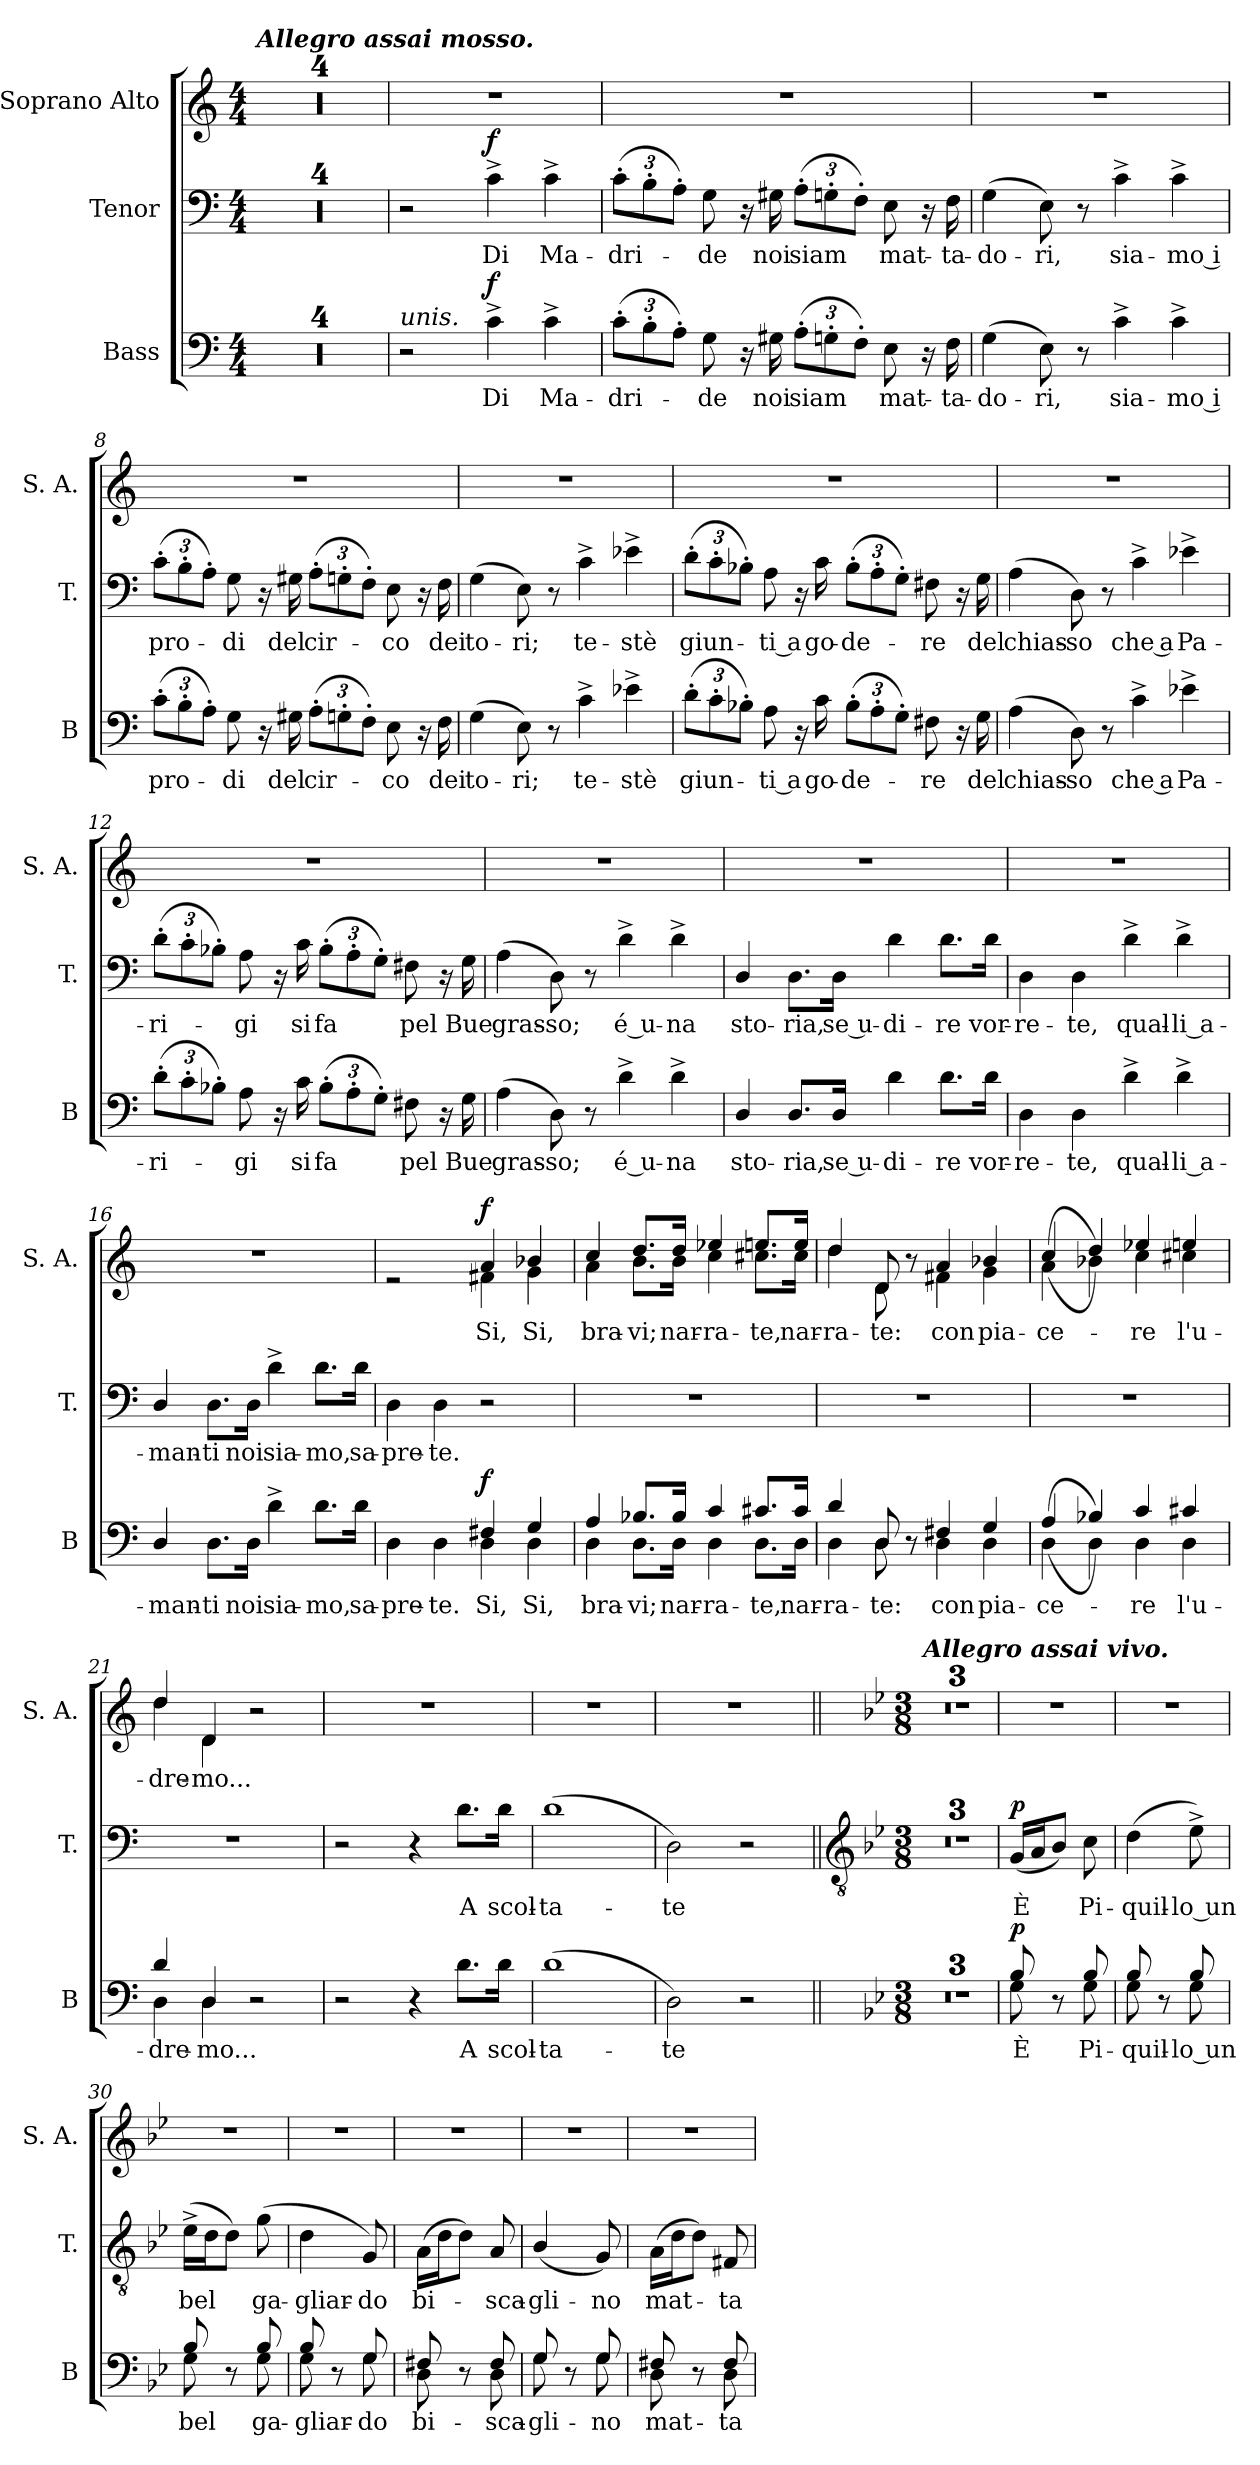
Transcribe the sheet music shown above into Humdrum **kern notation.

**kern	**text	**dynam	**kern	**text	**dynam	**kern	**text	**dynam
*part3	*part3	*part3	*part2	*part2	*part2	*part1	*part1	*part1
*staff3	*staff3	*staff3	*staff2	*staff2	*staff2	*staff1	*staff1	*staff1
*I"Bass	*	*	*I"Tenor	*	*	*I"Soprano Alto	*	*
*I'B	*	*	*I'T.	*	*	*I'S. A.	*	*
*clefF4	*	*	*clefF4	*	*	*clefG2	*	*
*k[]	*	*	*k[]	*	*	*k[]	*	*
*M4/4	*	*	*M4/4	*	*	*M4/4	*	*
=1	=1	=1	=1	=1	=1	=1	=1	=1
!	!	!	!	!	!	!LO:TX:a:Bi:t=Allegro assai mosso.	!	!
1r	.	.	1r	.	.	1r	.	.
=2	=2	=2	=2	=2	=2	=2	=2	=2
1r	.	.	1r	.	.	1r	.	.
=3	=3	=3	=3	=3	=3	=3	=3	=3
1r	.	.	1r	.	.	1r	.	.
=4	=4	=4	=4	=4	=4	=4	=4	=4
1r	.	.	1r	.	.	1r	.	.
=5	=5	=5	=5	=5	=5	=5	=5	=5
!LO:TX:a:i:t=unis.	!	!	!	!	!	!	!	!
2r	.	.	2r	.	.	1r	.	.
!	!LO:LY:b	!LO:DY:a	!	!LO:LY:b	!LO:DY:a	!	!	!
4c^\	Di	f	4c^\	Di	f	.	.	.
!	!LO:LY:b	!	!	!LO:LY:b	!	!	!	!
4c^\	Ma-	.	4c^\	Ma-	.	.	.	.
=6	=6	=6	=6	=6	=6	=6	=6	=6
*Xbrackettup	*	*	*	*	*	*	*	*
!	!LO:LY:b	!	!	!	!	!	!	!
*	*	*	*Xbrackettup	*	*	*	*	*
!	!	!	!	!LO:LY:b	!	!	!	!
(<12c'\L	-dri-	.	(<12c'\L	-dri-	.	1r	.	.
12B'\	.	.	12B'\	.	.	.	.	.
12A'\J)	.	.	12A'\J)	.	.	.	.	.
!	!LO:LY:b	!	!	!LO:LY:b	!	!	!	!
8G\	-de	.	8G\	-de	.	.	.	.
16r	.	.	16r	.	.	.	.	.
!	!LO:LY:b	!	!	!LO:LY:b	!	!	!	!
16G#X\	noi	.	16G#X\	noi	.	.	.	.
!	!LO:LY:b	!	!	!LO:LY:b	!	!	!	!
(<12A'\L	siam	.	(<12A'\L	siam	.	.	.	.
12Gn'\	.	.	12Gn'\	.	.	.	.	.
12F'\J)	.	.	12F'\J)	.	.	.	.	.
!	!LO:LY:b	!	!	!LO:LY:b	!	!	!	!
8E\	mat-	.	8E\	mat-	.	.	.	.
16r	.	.	16r	.	.	.	.	.
!	!LO:LY:b	!	!	!LO:LY:b	!	!	!	!
16F\	-ta-	.	16F\	-ta-	.	.	.	.
=7	=7	=7	=7	=7	=7	=7	=7	=7
!	!LO:LY:b	!	!	!LO:LY:b	!	!	!	!
(>4G\	-do-	.	(>4G\	-do-	.	1r	.	.
!	!LO:LY:b	!	!	!LO:LY:b	!	!	!	!
8E\)	-ri,	.	8E\)	-ri,	.	.	.	.
8r	.	.	8r	.	.	.	.	.
!	!LO:LY:b	!	!	!LO:LY:b	!	!	!	!
4c^\	sia-	.	4c^\	sia-	.	.	.	.
!	!LO:LY:b	!	!	!LO:LY:b	!	!	!	!
4c^\	-mo i	.	4c^\	-mo i	.	.	.	.
=8	=8	=8	=8	=8	=8	=8	=8	=8
!	!LO:LY:b	!	!	!LO:LY:b	!	!	!	!
(<12c'\L	pro-	.	(<12c'\L	pro-	.	1r	.	.
12B'\	.	.	12B'\	.	.	.	.	.
12A'\J)	.	.	12A'\J)	.	.	.	.	.
!	!LO:LY:b	!	!	!LO:LY:b	!	!	!	!
8G\	-di	.	8G\	-di	.	.	.	.
16r	.	.	16r	.	.	.	.	.
!	!LO:LY:b	!	!	!LO:LY:b	!	!	!	!
16G#X\	del	.	16G#X\	del	.	.	.	.
!	!LO:LY:b	!	!	!LO:LY:b	!	!	!	!
(<12A'\L	cir-	.	(<12A'\L	cir-	.	.	.	.
12Gn'\	.	.	12Gn'\	.	.	.	.	.
12F'\J)	.	.	12F'\J)	.	.	.	.	.
!	!LO:LY:b	!	!	!LO:LY:b	!	!	!	!
8E\	-co	.	8E\	-co	.	.	.	.
16r	.	.	16r	.	.	.	.	.
!	!LO:LY:b	!	!	!LO:LY:b	!	!	!	!
16F\	dei	.	16F\	dei	.	.	.	.
!!LO:LB:g=z
=9	=9	=9	=9	=9	=9	=9	=9	=9
!	!LO:LY:b	!	!	!LO:LY:b	!	!	!	!
(>4G\	to-	.	(>4G\	to-	.	1r	.	.
!	!LO:LY:b	!	!	!LO:LY:b	!	!	!	!
8E\)	-ri;	.	8E\)	-ri;	.	.	.	.
8r	.	.	8r	.	.	.	.	.
!	!LO:LY:b	!	!	!LO:LY:b	!	!	!	!
4c^\	te-	.	4c^\	te-	.	.	.	.
!	!LO:LY:b	!	!	!LO:LY:b	!	!	!	!
4e-X^\	-stè	.	4e-X^\	-stè	.	.	.	.
=10	=10	=10	=10	=10	=10	=10	=10	=10
!	!LO:LY:b	!	!	!LO:LY:b	!	!	!	!
(<12d'\L	giun-	.	(<12d'\L	giun-	.	1r	.	.
12c'\	.	.	12c'\	.	.	.	.	.
12B-X'\J)	.	.	12B-X'\J)	.	.	.	.	.
!	!LO:LY:b	!	!	!LO:LY:b	!	!	!	!
8A\	-ti a	.	8A\	-ti a	.	.	.	.
16r	.	.	16r	.	.	.	.	.
!	!LO:LY:b	!	!	!LO:LY:b	!	!	!	!
16c\	go-	.	16c\	go-	.	.	.	.
!	!LO:LY:b	!	!	!LO:LY:b	!	!	!	!
(<12B-'\L	-de-	.	(<12B-'\L	-de-	.	.	.	.
12A'\	.	.	12A'\	.	.	.	.	.
12G'\J)	.	.	12G'\J)	.	.	.	.	.
!	!LO:LY:b	!	!	!LO:LY:b	!	!	!	!
8F#X\	-re	.	8F#X\	-re	.	.	.	.
16r	.	.	16r	.	.	.	.	.
!	!LO:LY:b	!	!	!LO:LY:b	!	!	!	!
16G\	del	.	16G\	del	.	.	.	.
=11	=11	=11	=11	=11	=11	=11	=11	=11
!	!LO:LY:b	!	!	!LO:LY:b	!	!	!	!
(>4A\	chias-	.	(>4A\	chias-	.	1r	.	.
!	!LO:LY:b	!	!	!LO:LY:b	!	!	!	!
8D\)	-so	.	8D\)	-so	.	.	.	.
8r	.	.	8r	.	.	.	.	.
!	!LO:LY:b	!	!	!LO:LY:b	!	!	!	!
4c^\	che a	.	4c^\	che a	.	.	.	.
!	!LO:LY:b	!	!	!LO:LY:b	!	!	!	!
4e-X^\	Pa-	.	4e-X^\	Pa-	.	.	.	.
=12	=12	=12	=12	=12	=12	=12	=12	=12
!	!LO:LY:b	!	!	!LO:LY:b	!	!	!	!
(<12d'\L	-ri-	.	(<12d'\L	-ri-	.	1r	.	.
12c'\	.	.	12c'\	.	.	.	.	.
12B-X'\J)	.	.	12B-X'\J)	.	.	.	.	.
!	!LO:LY:b	!	!	!LO:LY:b	!	!	!	!
8A\	-gi	.	8A\	-gi	.	.	.	.
16r	.	.	16r	.	.	.	.	.
!	!LO:LY:b	!	!	!LO:LY:b	!	!	!	!
16c\	si	.	16c\	si	.	.	.	.
!	!LO:LY:b	!	!	!LO:LY:b	!	!	!	!
(<12B-'\L	-fa	.	(<12B-'\L	-fa	.	.	.	.
12A'\	.	.	12A'\	.	.	.	.	.
12G'\J)	.	.	12G'\J)	.	.	.	.	.
!	!LO:LY:b	!	!	!LO:LY:b	!	!	!	!
8F#X\	pel	.	8F#X\	pel	.	.	.	.
16r	.	.	16r	.	.	.	.	.
!	!LO:LY:b	!	!	!LO:LY:b	!	!	!	!
16G\	Bue	.	16G\	Bue	.	.	.	.
=13	=13	=13	=13	=13	=13	=13	=13	=13
!	!LO:LY:b	!	!	!LO:LY:b	!	!	!	!
(>4A\	gras-	.	(>4A\	gras-	.	1r	.	.
!	!LO:LY:b	!	!	!LO:LY:b	!	!	!	!
8D\)	-so;	.	8D\)	-so;	.	.	.	.
8r	.	.	8r	.	.	.	.	.
!	!LO:LY:b	!	!	!LO:LY:b	!	!	!	!
4d^\	é u-	.	4d^\	é u-	.	.	.	.
!	!LO:LY:b	!	!	!LO:LY:b	!	!	!	!
4d^\	-na	.	4d^\	-na	.	.	.	.
!!LO:LB:g=z
=14	=14	=14	=14	=14	=14	=14	=14	=14
!	!LO:LY:b	!	!	!LO:LY:b	!	!	!	!
4D/	sto-	.	4D/	sto-	.	1r	.	.
!	!LO:LY:b	!	!	!LO:LY:b	!	!	!	!
8.D/L	-ria,	.	8.D\L	-ria,	.	.	.	.
!	!LO:LY:b	!	!	!LO:LY:b	!	!	!	!
16D/Jk	se u-	.	16D\Jk	se u-	.	.	.	.
!	!LO:LY:b	!	!	!LO:LY:b	!	!	!	!
4d\	-di-	.	4d\	-di-	.	.	.	.
!	!LO:LY:b	!	!	!LO:LY:b	!	!	!	!
8.d\L	-re	.	8.d\L	-re	.	.	.	.
!	!LO:LY:b	!	!	!LO:LY:b	!	!	!	!
16d\Jk	vor-	.	16d\Jk	vor-	.	.	.	.
=15	=15	=15	=15	=15	=15	=15	=15	=15
!	!LO:LY:b	!	!	!LO:LY:b	!	!	!	!
4D\	-re-	.	4D\	-re-	.	1r	.	.
!	!LO:LY:b	!	!	!LO:LY:b	!	!	!	!
4D\	-te,	.	4D\	-te,	.	.	.	.
!	!LO:LY:b	!	!	!LO:LY:b	!	!	!	!
4d^\	qual-	.	4d^\	qual-	.	.	.	.
!	!LO:LY:b	!	!	!LO:LY:b	!	!	!	!
4d^\	-li a-	.	4d^\	-li a-	.	.	.	.
=16	=16	=16	=16	=16	=16	=16	=16	=16
!	!LO:LY:b	!	!	!LO:LY:b	!	!	!	!
4D/	-man-	.	4D/	-man-	.	1r	.	.
!	!LO:LY:b	!	!	!LO:LY:b	!	!	!	!
8.D\L	-ti	.	8.D\L	-ti	.	.	.	.
!	!LO:LY:b	!	!	!LO:LY:b	!	!	!	!
16D\Jk	noi	.	16D\Jk	noi	.	.	.	.
!	!LO:LY:b	!	!	!LO:LY:b	!	!	!	!
4d^\	sia-	.	4d^\	sia-	.	.	.	.
!	!LO:LY:b	!	!	!LO:LY:b	!	!	!	!
8.d\L	-mo,	.	8.d\L	-mo,	.	.	.	.
!	!LO:LY:b	!	!	!LO:LY:b	!	!	!	!
16d\Jk	sa-	.	16d\Jk	sa-	.	.	.	.
=17	=17	=17	=17	=17	=17	=17	=17	=17
!	!LO:LY:b	!	!	!LO:LY:b	!	!	!	!
*^	*	*	*^	*	*	*^	*	*
4D\	2ryy	-pre-	.	4D\	2ryy	-pre-	.	2re	2ryy	.	.
!	!	!LO:LY:b	!	!	!	!LO:LY:b	!	!	!	!	!
4D\	.	-te.	.	4D\	.	-te.	.	.	.	.	.
!	!	!LO:LY:b	!LO:DY:a	!	!	!	!	!	!	!LO:LY:b	!LO:DY:a
4D\	4F#X/	Si,	f	2r	2ryy	.	.	4f#X\	4a/	Si,	f
!	!	!LO:LY:b	!	!	!	!	!	!	!	!LO:LY:b	!
4D\	4G/	Si,	.	.	.	.	.	4g\	4b-X/	Si,	.
*	*	*	*	*v	*v	*	*	*	*	*	*
=18	=18	=18	=18	=18	=18	=18	=18	=18	=18	=18
!	!	!LO:LY:b	!	!	!	!	!	!	!LO:LY:b	!
4D\	4A/	bra-	.	1r	.	.	4a\	4cc/	bra-	.
!	!	!LO:LY:b	!	!	!	!	!	!	!LO:LY:b	!
8.D\L	8.B-X/L	-vi;	.	.	.	.	8.b\L	8.dd/L	-vi;	.
!	!	!LO:LY:b	!	!	!	!	!	!	!LO:LY:b	!
16D\Jk	16B-/Jk	nar-	.	.	.	.	16b\Jk	16dd/Jk	nar-	.
!	!	!LO:LY:b	!	!	!	!	!	!	!LO:LY:b	!
4D\	4c/	-ra-	.	.	.	.	4cc\	4ee-X/	-ra-	.
!	!	!LO:LY:b	!	!	!	!	!	!	!LO:LY:b	!
8.D\L	8.c#X/L	-te,	.	.	.	.	8.cc#X\L	8.een/L	-te,	.
!	!	!LO:LY:b	!	!	!	!	!	!	!LO:LY:b	!
16D\Jk	16c#/Jk	nar-	.	.	.	.	16cc#\Jk	16ee/Jk	nar-	.
!!LO:LB:g=z	!!
=19	=19	=19	=19	=19	=19	=19	=19	=19	=19	=19
!	!	!LO:LY:b	!	!	!	!	!	!	!LO:LY:b	!
4D\	4d/	-ra-	.	1r	.	.	4dd\	4dd/	-ra-	.
!	!	!LO:LY:b	!	!	!	!	!	!	!LO:LY:b	!
8D\	8D/	-te:	.	.	.	.	8d\	8d/	-te:	.
8r	8ryy	.	.	.	.	.	8r	8ryy	.	.
!	!	!LO:LY:b	!	!	!	!	!	!	!LO:LY:b	!
4D\	4F#X/	con	.	.	.	.	4f#X\	4a/	con	.
!	!	!LO:LY:b	!	!	!	!	!	!	!LO:LY:b	!
4D\	4G/	pia-	.	.	.	.	4g\	4b-X/	pia-	.
=20	=20	=20	=20	=20	=20	=20	=20	=20	=20	=20
!	!	!LO:LY:b	!	!	!	!	!	!	!LO:LY:b	!
(<4D\	(>4A/	-ce-	.	1r	.	.	(<4a\	(>4cc/	-ce-	.
4D\)	4B-X/)	.	.	.	.	.	4b-X\)	4dd/)	.	.
!	!	!LO:LY:b	!	!	!	!	!	!	!LO:LY:b	!
4D\	4c/	-re	.	.	.	.	4cc\	4ee-X/	-re	.
!	!	!LO:LY:b	!	!	!	!	!	!	!LO:LY:b	!
4D\	4c#X/	l'u-	.	.	.	.	4cc#X\	4een/	l'u-	.
=21	=21	=21	=21	=21	=21	=21	=21	=21	=21	=21
!	!	!LO:LY:b	!	!	!	!	!	!	!LO:LY:b	!
4D\	4d/	-dre-	.	1r	.	.	4dd\	4dd/	-dre-	.
!	!	!LO:LY:b	!	!	!	!	!	!	!LO:LY:b	!
4D\	4D/	-mo...	.	.	.	.	4d\	4d/	-mo...	.
2r	2ryy	.	.	.	.	.	2r	2ryy	.	.
*v	*v	*	*	*	*	*	*v	*v	*	*
=22	=22	=22	=22	=22	=22	=22	=22	=22
2r	.	.	2r	.	.	1r	.	.
4r	.	.	4r	.	.	.	.	.
!	!LO:LY:b	!	!	!LO:LY:b	!	!	!	!
8.d\L	-A	.	8.d\L	-A	.	.	.	.
!	!LO:LY:b	!	!	!LO:LY:b	!	!	!	!
16d\Jk	scol-	.	16d\Jk	scol-	.	.	.	.
=23	=23	=23	=23	=23	=23	=23	=23	=23
!	!LO:LY:b	!	!	!LO:LY:b	!	!	!	!
(>1d	-ta-	.	(>1d	-ta-	.	1r	.	.
=24	=24	=24	=24	=24	=24	=24	=24	=24
!	!LO:LY:b	!	!	!LO:LY:b	!	!	!	!
2D\)	-te	.	2D\)	-te	.	1r	.	.
2r	.	.	2r	.	.	.	.	.
=25||	=25||	=25||	=25||	=25||	=25||	=25||	=25||	=25||
*	*	*	*clefGv2	*	*	*	*	*
*k[b-e-]	*	*	*k[b-e-]	*	*	*k[b-e-]	*	*
*M3/8	*	*	*M3/8	*	*	*M3/8	*	*
!	!	!	!	!	!	!LO:TX:a:Bi:t=Allegro assai vivo.	!	!
4.r	.	.	4.r	.	.	4.r	.	.
=26	=26	=26	=26	=26	=26	=26	=26	=26
4.r	.	.	4.r	.	.	4.r	.	.
=27	=27	=27	=27	=27	=27	=27	=27	=27
4.r	.	.	4.r	.	.	4.r	.	.
=28	=28	=28	=28	=28	=28	=28	=28	=28
*^	*	*	*	*	*	*	*	*
!	!	!LO:LY:b	!LO:DY:a	!	!LO:LY:b	!LO:DY:a	!	!	!
8G\	8B-/	È	p	(<16G/LL	-È	p	4.r	.	.
.	.	.	.	16A/J	.	.	.	.	.
8r	8ryy	.	.	8B-/J)	.	.	.	.	.
!	!	!LO:LY:b	!	!	!LO:LY:b	!	!	!	!
8G\	8B-/	Pi-	.	8c\	Pi-	.	.	.	.
=29	=29	=29	=29	=29	=29	=29	=29	=29	=29
!	!	!LO:LY:b	!	!	!LO:LY:b	!	!	!	!
8G\	8B-/	-quil-	.	(>4d\	-quil-	.	4.r	.	.
8r	8ryy	.	.	.	.	.	.	.	.
!	!	!LO:LY:b	!	!	!LO:LY:b	!	!	!	!
8G\	8B-/	-lo un	.	8e-^\)	-lo un	.	.	.	.
!!LO:PB:g=z
=30	=30	=30	=30	=30	=30	=30	=30	=30	=30
!	!	!LO:LY:b	!	!	!LO:LY:b	!	!	!	!
8G\	8B-/	bel	.	(>16e-^\LL	-bel	.	4.r	.	.
.	.	.	.	16d\J	.	.	.	.	.
8r	8ryy	.	.	8d\J)	.	.	.	.	.
!	!	!LO:LY:b	!	!	!LO:LY:b	!	!	!	!
8G\	8B-/	ga-	.	(>8g\	ga-	.	.	.	.
=31	=31	=31	=31	=31	=31	=31	=31	=31	=31
!	!	!LO:LY:b	!	!	!LO:LY:b	!	!	!	!
8G\	8B-/	-gliar-	.	4d\	-gliar-	.	4.r	.	.
8r	8ryy	.	.	.	.	.	.	.	.
!	!	!LO:LY:b	!	!	!LO:LY:b	!	!	!	!
8G\	8G/	-do	.	8G/)	-do	.	.	.	.
=32	=32	=32	=32	=32	=32	=32	=32	=32	=32
!	!	!LO:LY:b	!	!	!LO:LY:b	!	!	!	!
8D\	8F#X/	bi-	.	(>16A\LL	bi-	.	4.r	.	.
.	.	.	.	16d\J	.	.	.	.	.
8r	8ryy	.	.	8d\J)	.	.	.	.	.
!	!	!LO:LY:b	!	!	!LO:LY:b	!	!	!	!
8D\	8F#/	-sca-	.	8A/	-sca-	.	.	.	.
=33	=33	=33	=33	=33	=33	=33	=33	=33	=33
!	!	!LO:LY:b	!	!	!LO:LY:b	!	!	!	!
8G\	8G/	-gli-	.	(<4B-/	-gli-	.	4.r	.	.
8r	8ryy	.	.	.	.	.	.	.	.
!	!	!LO:LY:b	!	!	!LO:LY:b	!	!	!	!
8G\	8G/	-no	.	8G/)	-no	.	.	.	.
=34	=34	=34	=34	=34	=34	=34	=34	=34	=34
!	!	!LO:LY:b	!	!	!LO:LY:b	!	!	!	!
8D\	8F#X/	mat-	.	(>16A\LL	mat-	.	4.r	.	.
.	.	.	.	16d\J	.	.	.	.	.
8r	8ryy	.	.	8d\J)	.	.	.	.	.
!	!	!LO:LY:b	!	!	!LO:LY:b	!	!	!	!
8D\	8F#/	-ta-	.	8F#X/	-ta-	.	.	.	.
*v	*v	*	*	*	*	*	*	*	*
=	=	=	=	=	=	=	=	=
*-	*-	*-	*-	*-	*-	*-	*-	*-
